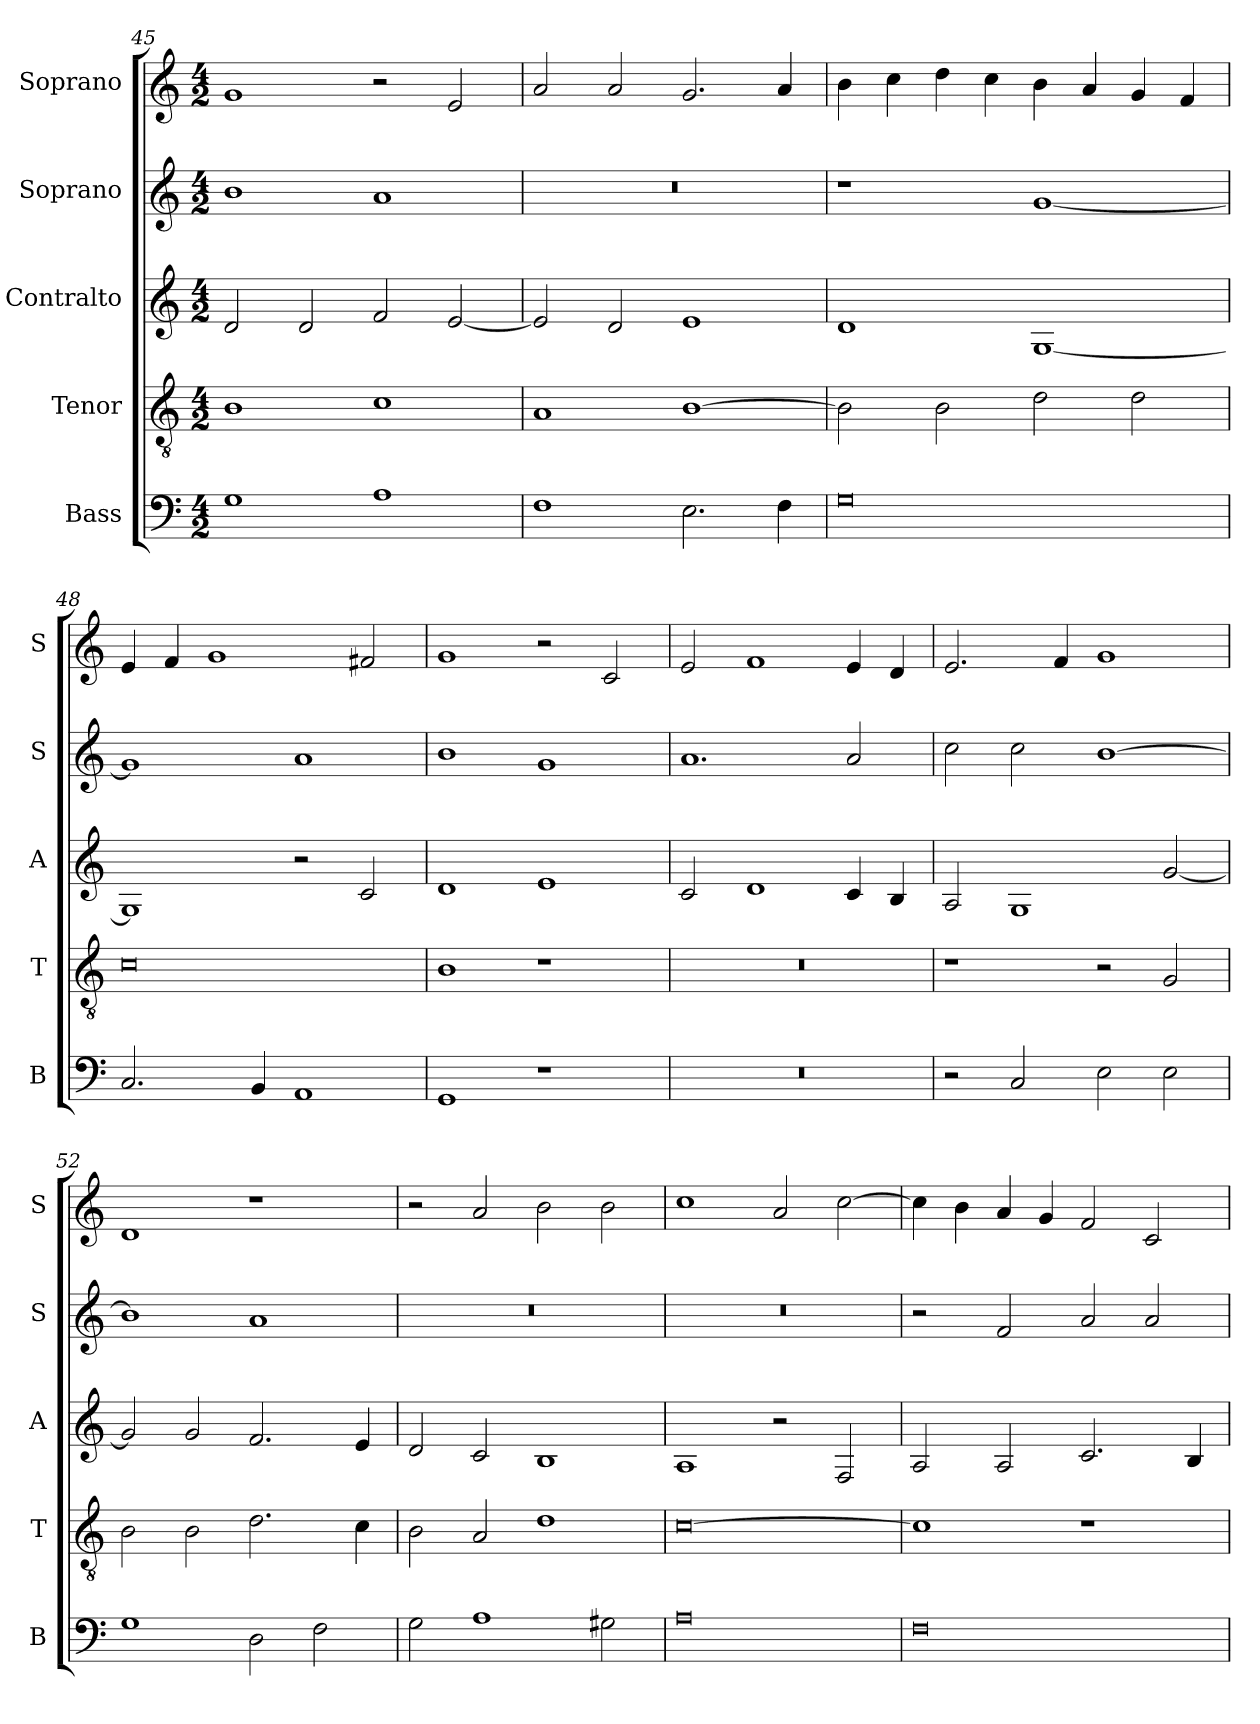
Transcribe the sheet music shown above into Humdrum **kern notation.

**kern	**kern	**kern	**kern	**kern
*part5	*part4	*part3	*part2	*part1
*staff5	*staff4	*staff3	*staff2	*staff1
*I"Bass	*I"Tenor	*I"Contralto	*I"Soprano	*I"Soprano
*I'B	*I'T	*I'A	*I'S	*I'S
*clefF4	*clefGv2	*clefG2	*clefG2	*clefG2
*k[]	*k[]	*k[]	*k[]	*k[]
*E:phr	*E:phr	*E:phr	*E:phr	*E:phr
*M4/2	*M4/2	*M4/2	*M4/2	*M4/2
=45	=45	=45	=45	=45
1G	1B	2d	1b	1g
.	.	2d	.	.
1A	1c	2f	1a	2r
.	.	[2e	.	2e
=46	=46	=46	=46	=46
1F	1A	2e]	0r	2a
.	.	2d	.	2a
2.E	[1B	1e	.	2.g
4F	.	.	.	4a
=47	=47	=47	=47	=47
0G	2B]	1d	1r	4b
.	.	.	.	4cc
.	2B	.	.	4dd
.	.	.	.	4cc
.	2d	[1G	[1g	4b
.	.	.	.	4a
.	2d	.	.	4g
.	.	.	.	4f
=48	=48	=48	=48	=48
2.C	0c	1G]	1g]	4e
.	.	.	.	4f
.	.	.	.	1g
4BB	.	.	.	.
1AA	.	2r	1a	.
.	.	2c	.	2f#X
=49	=49	=49	=49	=49
1GG	1B	1d	1b	1g
1r	1r	1e	1g	2r
.	.	.	.	2c
=50	=50	=50	=50	=50
0r	0r	2c	1.a	2e
.	.	1d	.	1f
.	.	4c	2a	4e
.	.	4B	.	4d
=51	=51	=51	=51	=51
2r	1r	2A	2cc	2.e
2C	.	1G	2cc	.
.	.	.	.	4f
2E	2r	.	[1b	1g
2E	2G	[2g	.	.
=52	=52	=52	=52	=52
1G	2B	2g]	1b]	1d
.	2B	2g	.	.
2D	2.d	2.f	1a	1r
2F	.	.	.	.
.	4c	4e	.	.
=53	=53	=53	=53	=53
2G	2B	2d	0r	2r
1A	2A	2c	.	2a
.	1d	1B	.	2b
2G#X	.	.	.	2b
=54	=54	=54	=54	=54
0A	[0c	1A	0r	1cc
.	.	2r	.	2a
.	.	2F	.	[2cc
=55	=55	=55	=55	=55
0F	1c]	2A	2r	4cc]
.	.	.	.	4b
.	.	2A	2f	4a
.	.	.	.	4g
.	1r	2.c	2a	2f
.	.	.	2a	2c
.	.	4B	.	.
=	=	=	=	=
*-	*-	*-	*-	*-
